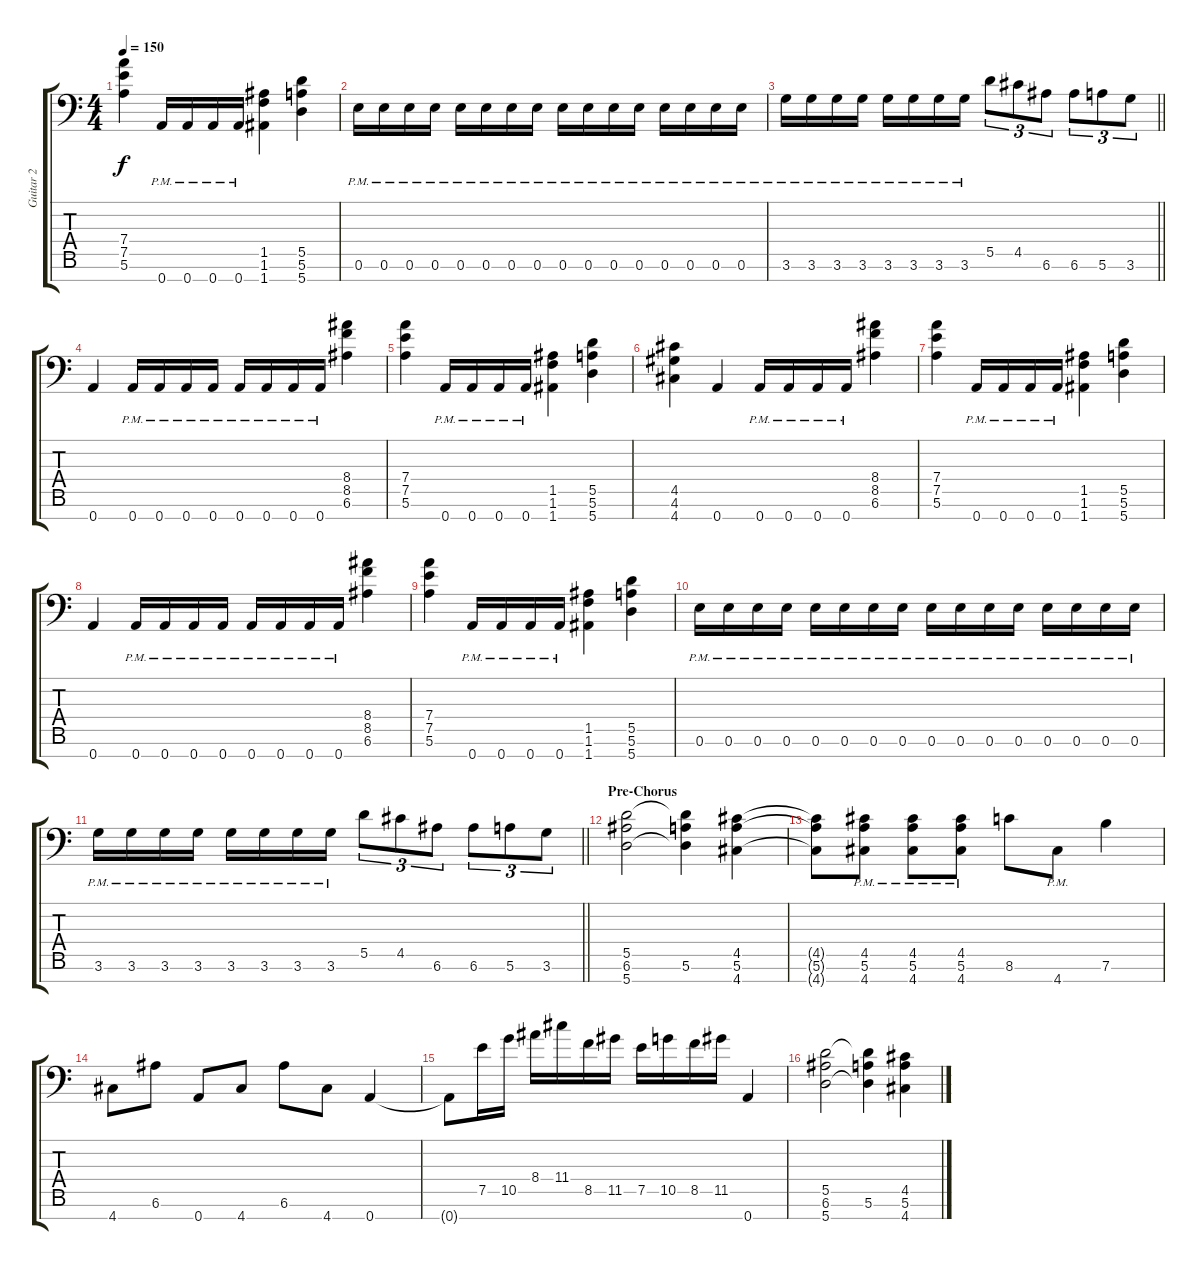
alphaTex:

\track ("Guitar 2" "Guitar 2") {instrument distortionguitar}
\staff {score tabs}
\tuning (E4 B3 G3 D3 A2 E2 A1) {hide}
\ts (4 4)
\tempo 150
\clef f4
\ks c
(7.4 7.5 5.6).4{dy f} 0.7{pm}.16 0.7{pm}.16 0.7{pm}.16 0.7{pm}.16 (1.5 1.6 1.7).4 (5.5 5.6 5.7).4 |
0.6{pm}.16 0.6{pm}.16 0.6{pm}.16 0.6{pm}.16 0.6{pm}.16 0.6{pm}.16 0.6{pm}.16 0.6{pm}.16 0.6{pm}.16 0.6{pm}.16 0.6{pm}.16 0.6{pm}.16 0.6{pm}.16 0.6{pm}.16 0.6{pm}.16 0.6{pm}.16 |
\barLineRight lightlight
3.6{pm}.16 3.6{pm}.16 3.6{pm}.16 3.6{pm}.16 3.6{pm}.16 3.6{pm}.16 3.6{pm}.16 3.6{pm}.16 5.5.8{tu (3 2)} 4.5.8{tu (3 2)} 6.6.8{tu (3 2)} 6.6.8{tu (3 2)} 5.6.8{tu (3 2)} 3.6.8{tu (3 2)} |
0.7.4 0.7{pm}.16 0.7{pm}.16 0.7{pm}.16 0.7{pm}.16 0.7{pm}.16 0.7{pm}.16 0.7{pm}.16 0.7{pm}.16 (8.4 8.5 6.6).4 |
(7.4 7.5 5.6).4 0.7{pm}.16 0.7{pm}.16 0.7{pm}.16 0.7{pm}.16 (1.5 1.6 1.7).4 (5.5 5.6 5.7).4 |
(4.5 4.6 4.7).4 0.7.4 0.7{pm}.16 0.7{pm}.16 0.7{pm}.16 0.7{pm}.16 (8.4 8.5 6.6).4 |
(7.4 7.5 5.6).4 0.7{pm}.16 0.7{pm}.16 0.7{pm}.16 0.7{pm}.16 (1.5 1.6 1.7).4 (5.5 5.6 5.7).4 |
0.7.4 0.7{pm}.16 0.7{pm}.16 0.7{pm}.16 0.7{pm}.16 0.7{pm}.16 0.7{pm}.16 0.7{pm}.16 0.7{pm}.16 (8.4 8.5 6.6).4 |
(7.4 7.5 5.6).4 0.7{pm}.16 0.7{pm}.16 0.7{pm}.16 0.7{pm}.16 (1.5 1.6 1.7).4 (5.5 5.6 5.7).4 |
0.6{pm}.16 0.6{pm}.16 0.6{pm}.16 0.6{pm}.16 0.6{pm}.16 0.6{pm}.16 0.6{pm}.16 0.6{pm}.16 0.6{pm}.16 0.6{pm}.16 0.6{pm}.16 0.6{pm}.16 0.6{pm}.16 0.6{pm}.16 0.6{pm}.16 0.6{pm}.16 |
\barLineRight lightlight
3.6{pm}.16 3.6{pm}.16 3.6{pm}.16 3.6{pm}.16 3.6{pm}.16 3.6{pm}.16 3.6{pm}.16 3.6{pm}.16 5.5.8{tu (3 2)} 4.5.8{tu (3 2)} 6.6.8{tu (3 2)} 6.6.8{tu (3 2)} 5.6.8{tu (3 2)} 3.6.8{tu (3 2)} |
\section ("" "Pre-Chorus")
(5.5 6.6 5.7).2 (5.5{t} 5.6 5.7{t}).4 (4.5 5.6 4.7).4 |
(4.5{t} 5.6{t} 4.7{t}).8 (4.5{pm} 5.6{pm} 4.7{pm}).8 (4.5{pm} 5.6{pm} 4.7{pm}).8 (4.5{pm} 5.6{pm} 4.7{pm}).8 8.6.8 4.7{pm}.8 7.6.4 |
4.7.8 6.6.8 0.7.8 4.7.8 6.6.8 4.7.8 0.7.4 |
0.7{t}.8 7.5.16 10.5.16 8.4.16 11.4.16 8.5.16 11.5.16 7.5.16 10.5.16 8.5.16 11.5.16 0.7.4 |
(5.5 6.6 5.7).2 (5.5{t} 5.6 5.7{t}).4 (4.5 5.6 4.7).4
